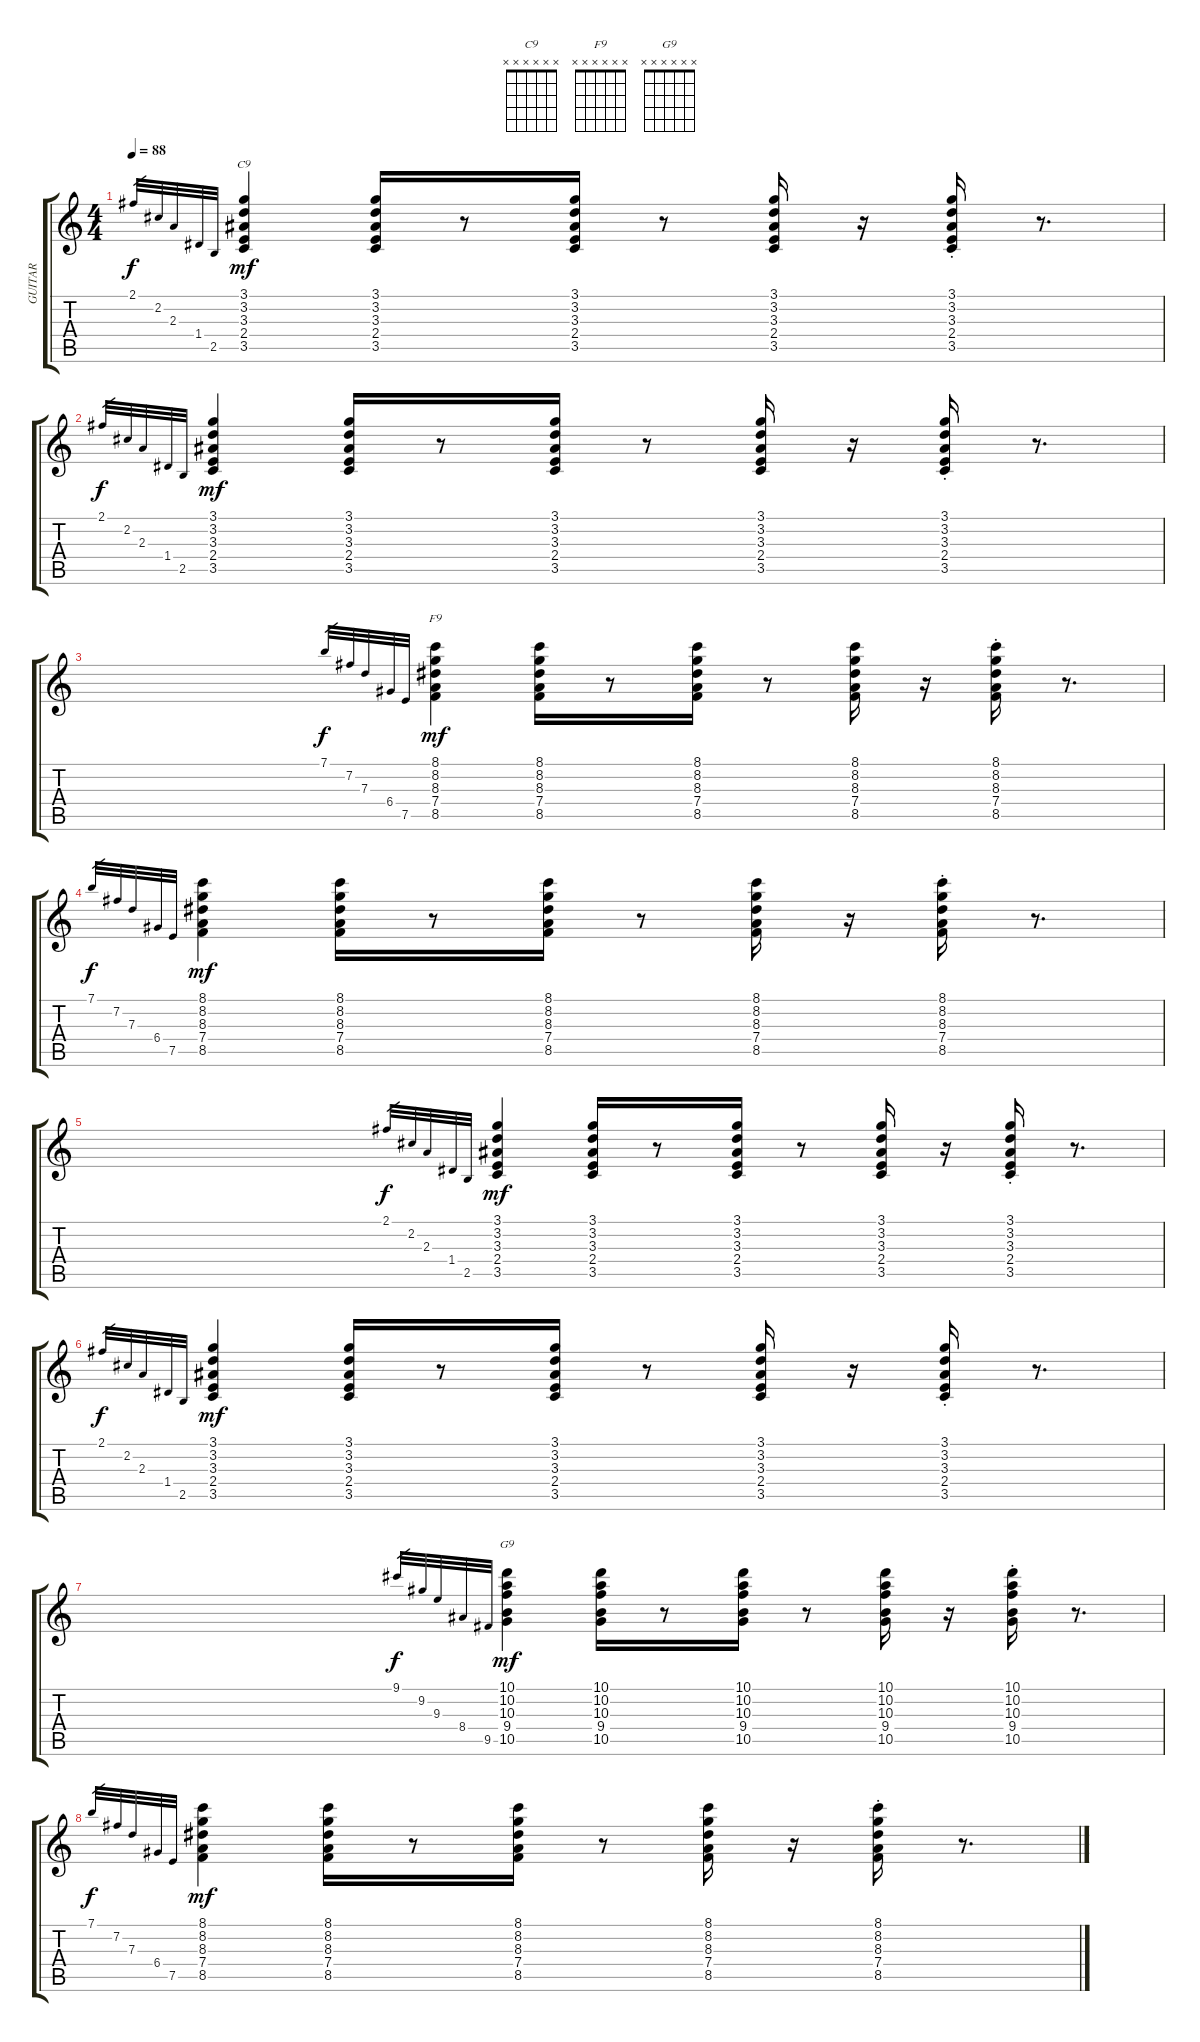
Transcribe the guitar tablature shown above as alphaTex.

\track ("GUITAR" "GUITAR") {instrument electricguitarclean}
\staff {score tabs}
\tuning (E4 B3 G3 D3 A2 E2) {hide}
\chord ("C9" x x x x x x)
\chord ("F9" x x x x x x)
\chord ("G9" x x x x x x)
\ts (4 4)
\tempo 88
\clef g2
\ks c
2.1.32{gr dy f} 2.2.32{gr} 2.3.32{gr} 1.4.32{gr} 2.5.32{gr} (3.1 3.2 3.3 2.4 3.5).4{ch "C9" dy mf} (3.1 3.2 3.3 2.4 3.5).16 r.8 (3.1 3.2 3.3 2.4 3.5).16 r.8 (3.1 3.2 3.3 2.4 3.5).16 r.16 (3.1{st} 3.2{st} 3.3{st} 2.4{st} 3.5{st}).16 r.8{d} |
2.1.32{gr dy f} 2.2.32{gr} 2.3.32{gr} 1.4.32{gr} 2.5.32{gr} (3.1 3.2 3.3 2.4 3.5).4{dy mf} (3.1 3.2 3.3 2.4 3.5).16 r.8 (3.1 3.2 3.3 2.4 3.5).16 r.8 (3.1 3.2 3.3 2.4 3.5).16 r.16 (3.1{st} 3.2{st} 3.3{st} 2.4{st} 3.5{st}).16 r.8{d} |
7.1.32{gr dy f} 7.2.32{gr} 7.3.32{gr} 6.4.32{gr} 7.5.32{gr} (8.1 8.2 8.3 7.4 8.5).4{ch "F9" dy mf} (8.1 8.2 8.3 7.4 8.5).16 r.8 (8.1 8.2 8.3 7.4 8.5).16 r.8 (8.1 8.2 8.3 7.4 8.5).16 r.16 (8.1{st} 8.2{st} 8.3{st} 7.4{st} 8.5{st}).16 r.8{d} |
7.1.32{gr dy f} 7.2.32{gr} 7.3.32{gr} 6.4.32{gr} 7.5.32{gr} (8.1 8.2 8.3 7.4 8.5).4{dy mf} (8.1 8.2 8.3 7.4 8.5).16 r.8 (8.1 8.2 8.3 7.4 8.5).16 r.8 (8.1 8.2 8.3 7.4 8.5).16 r.16 (8.1{st} 8.2{st} 8.3{st} 7.4{st} 8.5{st}).16 r.8{d} |
2.1.32{gr dy f} 2.2.32{gr} 2.3.32{gr} 1.4.32{gr} 2.5.32{gr} (3.1 3.2 3.3 2.4 3.5).4{dy mf} (3.1 3.2 3.3 2.4 3.5).16 r.8 (3.1 3.2 3.3 2.4 3.5).16 r.8 (3.1 3.2 3.3 2.4 3.5).16 r.16 (3.1{st} 3.2{st} 3.3{st} 2.4{st} 3.5{st}).16 r.8{d} |
2.1.32{gr dy f} 2.2.32{gr} 2.3.32{gr} 1.4.32{gr} 2.5.32{gr} (3.1 3.2 3.3 2.4 3.5).4{dy mf} (3.1 3.2 3.3 2.4 3.5).16 r.8 (3.1 3.2 3.3 2.4 3.5).16 r.8 (3.1 3.2 3.3 2.4 3.5).16 r.16 (3.1{st} 3.2{st} 3.3{st} 2.4{st} 3.5{st}).16 r.8{d} |
9.1.32{gr dy f} 9.2.32{gr} 9.3.32{gr} 8.4.32{gr} 9.5.32{gr} (10.1 10.2 10.3 9.4 10.5).4{ch "G9" dy mf} (10.1 10.2 10.3 9.4 10.5).16 r.8 (10.1 10.2 10.3 9.4 10.5).16 r.8 (10.1 10.2 10.3 9.4 10.5).16 r.16 (10.1{st} 10.2{st} 10.3{st} 9.4{st} 10.5{st}).16 r.8{d} |
7.1.32{gr dy f} 7.2.32{gr} 7.3.32{gr} 6.4.32{gr} 7.5.32{gr} (8.1 8.2 8.3 7.4 8.5).4{dy mf} (8.1 8.2 8.3 7.4 8.5).16 r.8 (8.1 8.2 8.3 7.4 8.5).16 r.8 (8.1 8.2 8.3 7.4 8.5).16 r.16 (8.1{st} 8.2{st} 8.3{st} 7.4{st} 8.5{st}).16 r.8{d}
